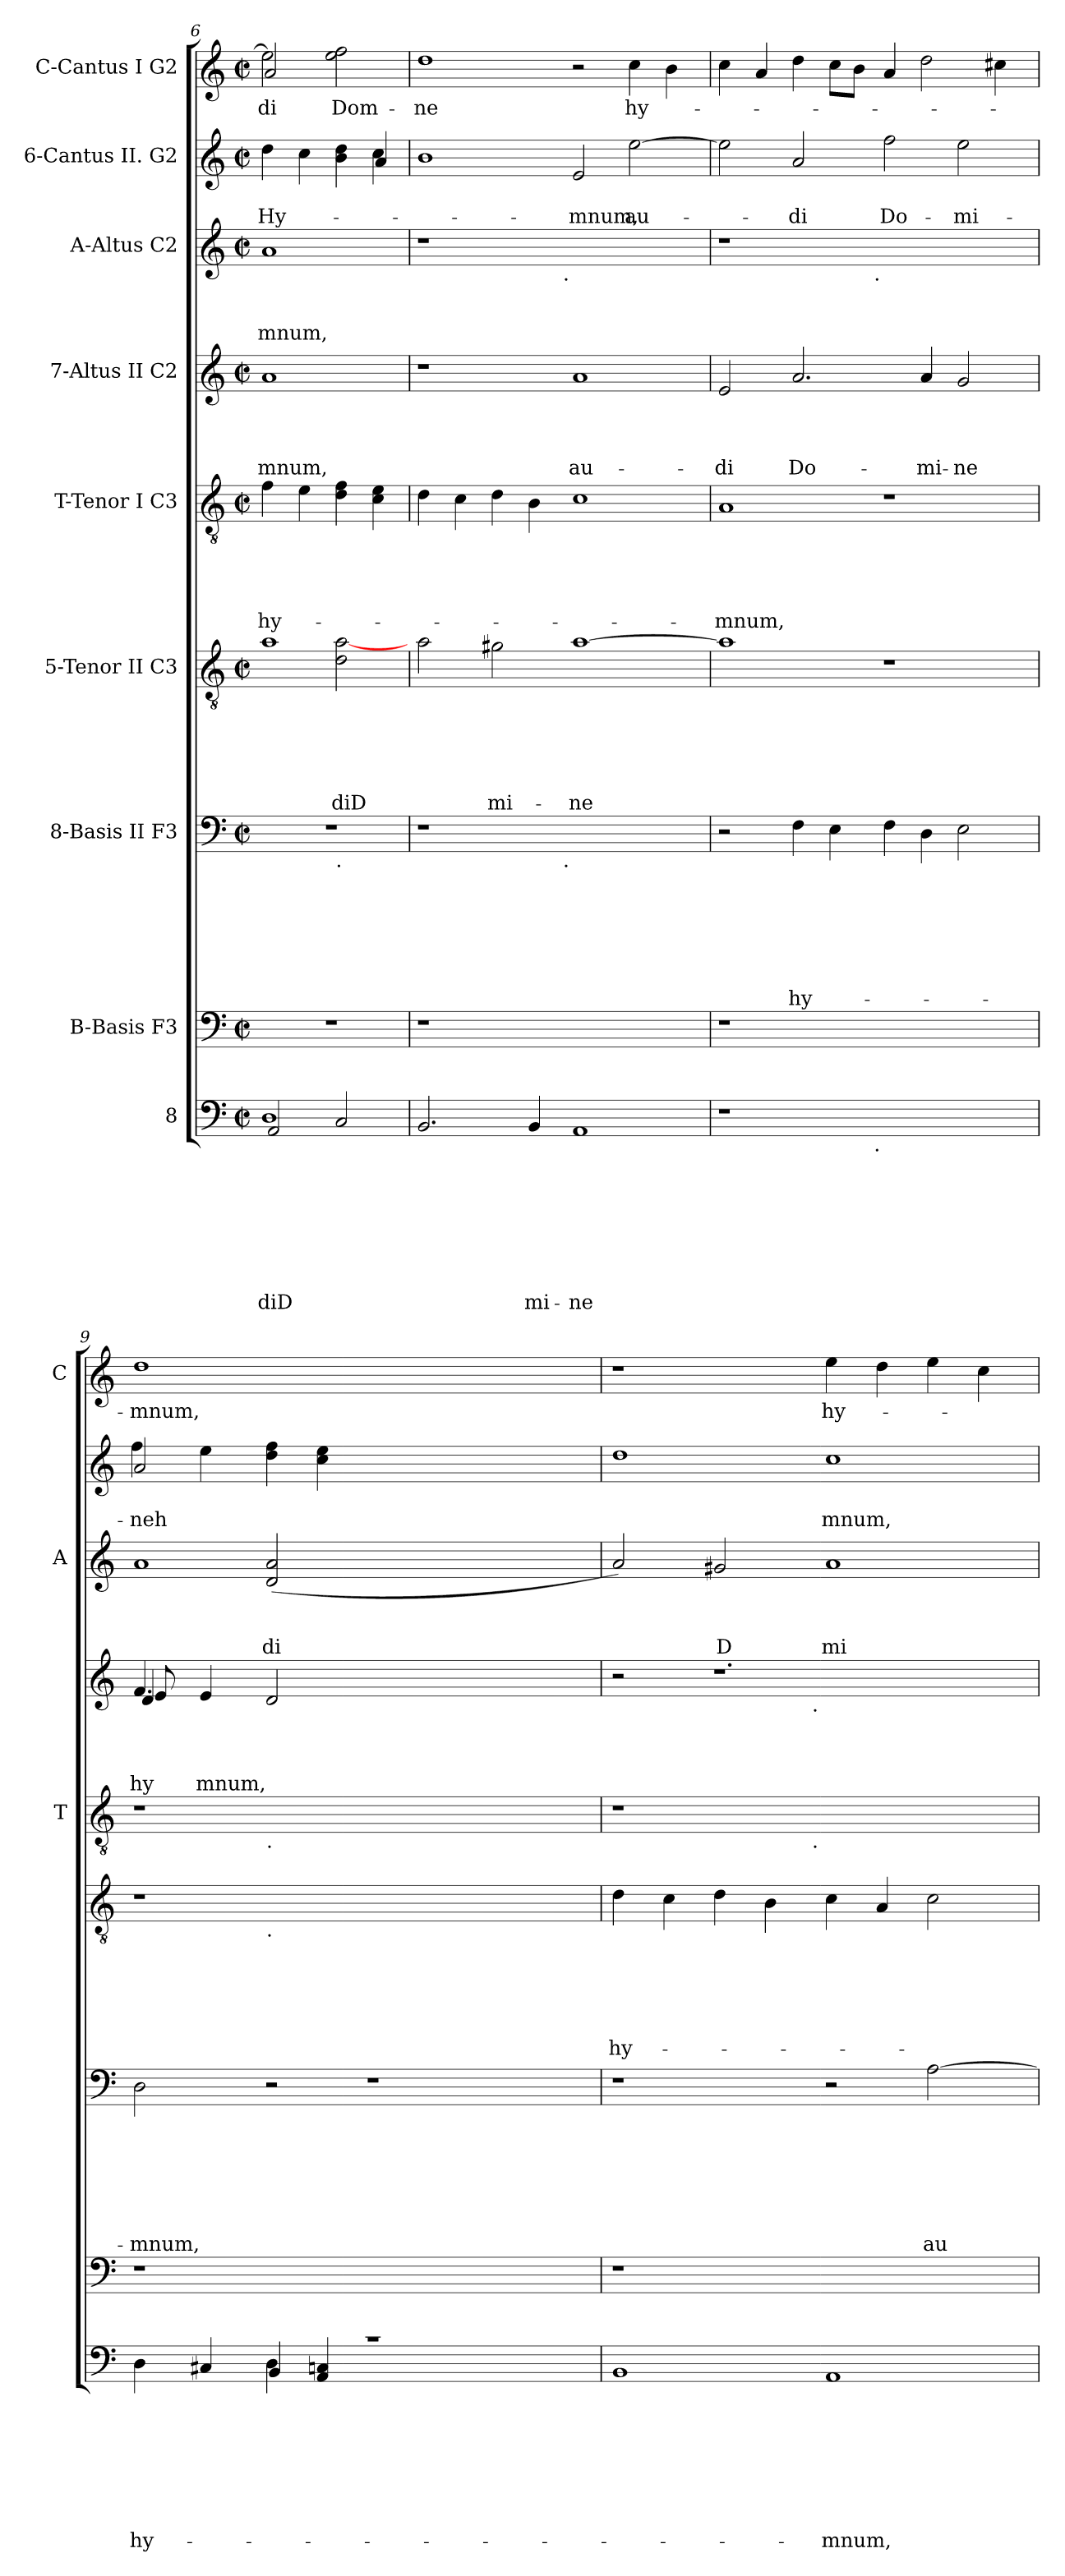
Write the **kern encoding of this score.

**kern	**text	**text	**text	**text	**text	**text	**text	**text	**kern	**kern	**text	**text	**text	**text	**text	**text	**text	**kern	**text	**text	**text	**text	**text	**text	**kern	**text	**text	**text	**text	**text	**kern	**text	**text	**text	**text	**kern	**text	**text	**text	**kern	**text	**text	**kern	**text
*part9	*part9	*part9	*part9	*part9	*part9	*part9	*part9	*part9	*part8	*part7	*part7	*part7	*part7	*part7	*part7	*part7	*part7	*part6	*part6	*part6	*part6	*part6	*part6	*part6	*part5	*part5	*part5	*part5	*part5	*part5	*part4	*part4	*part4	*part4	*part4	*part3	*part3	*part3	*part3	*part2	*part2	*part2	*part1	*part1
*staff9	*staff9	*staff9	*staff9	*staff9	*staff9	*staff9	*staff9	*staff9	*staff8	*staff7	*staff7	*staff7	*staff7	*staff7	*staff7	*staff7	*staff7	*staff6	*staff6	*staff6	*staff6	*staff6	*staff6	*staff6	*staff5	*staff5	*staff5	*staff5	*staff5	*staff5	*staff4	*staff4	*staff4	*staff4	*staff4	*staff3	*staff3	*staff3	*staff3	*staff2	*staff2	*staff2	*staff1	*staff1
*I"8	*	*	*	*	*	*	*	*	*I"B-Basis F3	*I"8-Basis II F3	*	*	*	*	*	*	*	*I"5-Tenor II C3	*	*	*	*	*	*	*I"T-Tenor I C3	*	*	*	*	*	*I"7-Altus II C2	*	*	*	*	*I"A-Altus C2	*	*	*	*I"6-Cantus II. G2	*	*	*I"C-Cantus I G2	*
*	*	*	*	*	*	*	*	*	*	*	*	*	*	*	*	*	*	*	*	*	*	*	*	*	*I'T	*	*	*	*	*	*	*	*	*	*	*I'A	*	*	*	*	*	*	*I'C	*
!!LO:PB:g=z
*clefF4	*	*	*	*	*	*	*	*	*clefF4	*clefF4	*	*	*	*	*	*	*	*clefGv2	*	*	*	*	*	*	*clefGv2	*	*	*	*	*	*clefG2	*	*	*	*	*clefG2	*	*	*	*clefG2	*	*	*clefG2	*
*k[]	*	*	*	*	*	*	*	*	*k[]	*k[]	*	*	*	*	*	*	*	*k[]	*	*	*	*	*	*	*k[]	*	*	*	*	*	*k[]	*	*	*	*	*k[]	*	*	*	*k[]	*	*	*k[]	*
*C:	*	*	*	*	*	*	*	*	*C:	*C:	*	*	*	*	*	*	*	*C:	*	*	*	*	*	*	*C:	*	*	*	*	*	*C:	*	*	*	*	*C:	*	*	*	*C:	*	*	*C:	*
*M2/2	*	*	*	*	*	*	*	*	*M2/2	*M2/2	*	*	*	*	*	*	*	*M2/2	*	*	*	*	*	*	*M2/2	*	*	*	*	*	*M2/2	*	*	*	*	*M2/2	*	*	*	*M2/2	*	*	*M2/2	*
*met(c|)	*	*	*	*	*	*	*	*	*met(c|)	*met(c|)	*	*	*	*	*	*	*	*met(c|)	*	*	*	*	*	*	*met(c|)	*	*	*	*	*	*met(c|)	*	*	*	*	*met(c|)	*	*	*	*met(c|)	*	*	*met(c|)	*
=6	=6	=6	=6	=6	=6	=6	=6	=6	=6	=6	=6	=6	=6	=6	=6	=6	=6	=6	=6	=6	=6	=6	=6	=6	=6	=6	=6	=6	=6	=6	=6	=6	=6	=6	=6	=6	=6	=6	=6	=6	=6	=6	=6	=6
*^	*	*	*	*	*	*	*	*	*	*	*	*	*	*	*	*	*	*	*	*	*	*	*	*	*	*	*	*	*	*	*	*	*	*	*	*	*	*	*	*	*	*	*	*
!	!	!	!	!	!	!	!	!	!LO:LY:b	!	!	!	!	!	!	!	!	!	!	!	!	!	!	!	!	!	!	!	!	!	!LO:LY:b	!	!	!	!	!LO:LY:b	!	!	!	!LO:LY:b	!	!	!LO:LY:b	!	!LO:LY:b
*	*	*	*	*	*	*	*	*	*	*	*^	*	*	*	*	*	*	*	*^	*	*	*	*	*	*	*	*	*	*	*	*	*	*	*	*	*	*	*	*	*	*^	*	*	*^	*
1D	2AA/	.	.	.	.	.	.	.	diD	1r	1r	2ryy	.	.	.	.	.	.	.	1a	2ryy	.	.	.	.	.	.	4f\	.	.	.	.	hy-	1a	.	.	.	-mnum,	1a	.	.	-mnum,	4dd\	2.ryy	.	Hy-	2ee\]	2a/	-di
.	.	.	.	.	.	.	.	.	.	.	.	.	.	.	.	.	.	.	.	.	.	.	.	.	.	.	.	4e\	.	.	.	.	.	.	.	.	.	.	.	.	.	.	4cc\	.	.	.	.	.	.
!	!	!	!	!	!	!	!	!	!	!	!	!LO:TX:b:t=.	!	!	!	!	!	!	!	!	!	!	!	!	!	!	!	!	!	!	!	!	!	!	!	!	!	!	!	!	!	!	!	!	!	!	!	!	!
!	!	!	!	!	!	!	!	!	!	!	!	!	!	!	!	!	!	!	!	!	!	!	!	!	!	!	!LO:LY:b	!	!	!	!	!	!	!	!	!	!	!	!	!	!	!	!	!	!	!	!	!	!LO:LY:b
.	2C/	.	.	.	.	.	.	.	.	.	.	2ryy	.	.	.	.	.	.	.	.	2d\ [>2a\	.	.	.	.	.	diD	4d\ 4f\	.	.	.	.	.	.	.	.	.	.	.	.	.	.	4b\ 4dd\	.	.	.	2ee\ 2ff\	2ryy	-Dom-
.	.	.	.	.	.	.	.	.	.	.	.	.	.	.	.	.	.	.	.	.	.	.	.	.	.	.	.	4c\ 4e\	.	.	.	.	.	.	.	.	.	.	.	.	.	.	4cc\	4a/	.	.	.	.	.
*v	*v	*	*	*	*	*	*	*	*	*	*	*	*	*	*	*	*	*	*	*v	*v	*	*	*	*	*	*	*	*	*	*	*	*	*	*	*	*	*	*	*	*	*	*	*	*	*	*v	*v	*
=7	=7	=7	=7	=7	=7	=7	=7	=7	=7	=7	=7	=7	=7	=7	=7	=7	=7	=7	=7	=7	=7	=7	=7	=7	=7	=7	=7	=7	=7	=7	=7	=7	=7	=7	=7	=7	=7	=7	=7	=7	=7	=7	=7	=7	=7	=7
!	!	!	!	!	!	!	!	!	!	!	!	!	!	!	!	!	!	!	!	!	!	!	!	!	!	!	!	!	!	!	!	!	!	!	!	!	!	!	!	!	!	!	!	!	!	!LO:LY:b
*	*	*	*	*	*	*	*	*	*	*	*	*	*	*	*	*	*	*	*	*	*	*	*	*	*	*	*	*	*	*	*	*	*	*	*	*	*^	*	*	*	*v	*v	*	*	*	*
2.BB/	.	.	.	.	.	.	.	.	1r	1r	2ryy	.	.	.	.	.	.	.	2a\	.	.	.	.	.	.	4d\	.	.	.	.	.	1r	.	.	.	.	1r	2ryy	.	.	.	1b	.	.	1dd	ne
.	.	.	.	.	.	.	.	.	.	.	.	.	.	.	.	.	.	.	.	.	.	.	.	.	.	4c\	.	.	.	.	.	.	.	.	.	.	.	.	.	.	.	.	.	.	.	.
!	!	!	!	!	!	!	!	!	!	!	!	!	!	!	!	!	!	!	!	!	!	!	!	!	!LO:LY:b	!	!	!	!	!	!	!	!	!	!	!	!	!	!	!	!	!	!	!	!	!
.	.	.	.	.	.	.	.	.	.	.	4...ryy	.	.	.	.	.	.	.	2g#X\	.	.	.	.	.	mi-	4d\	.	.	.	.	.	.	.	.	.	.	.	4...ryy	.	.	.	.	.	.	.	.
!	!	!	!	!	!	!	!	!LO:LY:b	!	!	!	!	!	!	!	!	!	!	!	!	!	!	!	!	!	!	!	!	!	!	!	!	!	!	!	!	!	!	!	!	!	!	!	!	!	!
4BB/	.	.	.	.	.	.	.	mi-	.	.	.	.	.	.	.	.	.	.	.	.	.	.	.	.	.	4B\	.	.	.	.	.	.	.	.	.	.	.	.	.	.	.	.	.	.	.	.
!	!	!	!	!	!	!	!	!	!	!	!	!	!	!	!	!	!	!	!	!	!	!	!	!	!	!	!	!	!	!	!	!	!	!	!	!	!	!LO:TX:b:t=.	!	!	!	!	!	!	!	!
!	!	!	!	!	!	!	!	!	!	!	!LO:TX:b:t=.	!	!	!	!	!	!	!	!	!	!	!	!	!	!	!	!	!	!	!	!	!	!	!	!	!	!	!	!	!	!	!	!	!	!	!
.	.	.	.	.	.	.	.	.	.	.	1ryy	.	.	.	.	.	.	.	.	.	.	.	.	.	.	.	.	.	.	.	.	.	.	.	.	.	.	1ryy	.	.	.	.	.	.	.	.
!	!	!	!	!	!	!	!	!LO:LY:b	!	!	!	!	!	!	!	!	!	!	!	!	!	!	!	!	!LO:LY:b	!	!	!	!	!	!	!	!	!	!	!LO:LY:b	!	!	!	!	!	!	!	!LO:LY:b	!	!
1AA	.	.	.	.	.	.	.	-ne	1ryy	1ryy	.	.	.	.	.	.	.	.	[>1a	.	.	.	.	.	-ne	1c	.	.	.	.	.	1a	.	.	.	au-	1ryy	.	.	.	.	2e/	.	-mnum,	2r	.
!	!	!	!	!	!	!	!	!	!	!	!	!	!	!	!	!	!	!	!	!	!	!	!	!	!	!	!	!	!	!	!	!	!	!	!	!	!	!	!	!	!	!	!	!LO:LY:b	!	!LO:LY:b
.	.	.	.	.	.	.	.	.	.	.	.	.	.	.	.	.	.	.	.	.	.	.	.	.	.	.	.	.	.	.	.	.	.	.	.	.	.	.	.	.	.	[>2ee\	.	au-	4cc\	hy-
.	.	.	.	.	.	.	.	.	.	.	.	.	.	.	.	.	.	.	.	.	.	.	.	.	.	.	.	.	.	.	.	.	.	.	.	.	.	.	.	.	.	.	.	.	4b\	.
.	.	.	.	.	.	.	.	.	.	.	32ryy	.	.	.	.	.	.	.	.	.	.	.	.	.	.	.	.	.	.	.	.	.	.	.	.	.	.	32ryy	.	.	.	.	.	.	.	.
=8	=8	=8	=8	=8	=8	=8	=8	=8	=8	=8	=8	=8	=8	=8	=8	=8	=8	=8	=8	=8	=8	=8	=8	=8	=8	=8	=8	=8	=8	=8	=8	=8	=8	=8	=8	=8	=8	=8	=8	=8	=8	=8	=8	=8	=8	=8
!	!	!	!	!	!	!	!	!	!	!	!	!	!	!	!	!	!	!	!	!	!	!	!	!	!	!	!	!	!	!	!LO:LY:b	!	!	!	!	!LO:LY:b	!	!	!	!	!	!	!	!	!	!
*^	*	*	*	*	*	*	*	*	*	*v	*v	*	*	*	*	*	*	*	*	*	*	*	*	*	*	*	*	*	*	*	*	*	*	*	*	*	*	*	*	*	*	*	*	*	*	*
1r	2ryy	.	.	.	.	.	.	.	.	1r	2r	.	.	.	.	.	.	.	1a]	.	.	.	.	.	.	1A	.	.	.	.	-mnum,	2e/	.	.	.	-di	1r	2ryy	.	.	.	2ee\]	.	.	4cc\	.
.	.	.	.	.	.	.	.	.	.	.	.	.	.	.	.	.	.	.	.	.	.	.	.	.	.	.	.	.	.	.	.	.	.	.	.	.	.	.	.	.	.	.	.	.	4a/	.
!	!	!	!	!	!	!	!	!	!	!	!	!	!	!	!	!	!	!LO:LY:b	!	!	!	!	!	!	!	!	!	!	!	!	!	!	!	!	!	!LO:LY:b	!	!	!	!	!	!	!	!LO:LY:b	!	!
.	4...ryy	.	.	.	.	.	.	.	.	.	4F\	.	.	.	.	.	.	hy-	.	.	.	.	.	.	.	.	.	.	.	.	.	2.a/	.	.	.	Do-	.	4...ryy	.	.	.	2a/	.	-di	4dd\	.
.	.	.	.	.	.	.	.	.	.	.	4E\	.	.	.	.	.	.	.	.	.	.	.	.	.	.	.	.	.	.	.	.	.	.	.	.	.	.	.	.	.	.	.	.	.	8cc\L	.
.	.	.	.	.	.	.	.	.	.	.	.	.	.	.	.	.	.	.	.	.	.	.	.	.	.	.	.	.	.	.	.	.	.	.	.	.	.	.	.	.	.	.	.	.	8b\J	.
!	!	!	!	!	!	!	!	!	!	!	!	!	!	!	!	!	!	!	!	!	!	!	!	!	!	!	!	!	!	!	!	!	!	!	!	!	!	!LO:TX:b:t=.	!	!	!	!	!	!	!	!
!	!LO:TX:b:t=.	!	!	!	!	!	!	!	!	!	!	!	!	!	!	!	!	!	!	!	!	!	!	!	!	!	!	!	!	!	!	!	!	!	!	!	!	!	!	!	!	!	!	!	!	!
.	1ryy	.	.	.	.	.	.	.	.	.	.	.	.	.	.	.	.	.	.	.	.	.	.	.	.	.	.	.	.	.	.	.	.	.	.	.	.	1ryy	.	.	.	.	.	.	.	.
!	!	!	!	!	!	!	!	!	!	!	!	!	!	!	!	!	!	!	!	!	!	!	!	!	!	!	!	!	!	!	!	!	!	!	!	!	!	!	!	!	!	!	!	!LO:LY:b	!	!
1ryy	.	.	.	.	.	.	.	.	.	1ryy	4F\	.	.	.	.	.	.	.	1r	.	.	.	.	.	.	1r	.	.	.	.	.	.	.	.	.	.	1ryy	.	.	.	.	2ff\	.	Do-	4a/	.
!	!	!	!	!	!	!	!	!	!	!	!	!	!	!	!	!	!	!	!	!	!	!	!	!	!	!	!	!	!	!	!	!	!	!	!	!LO:LY:b	!	!	!	!	!	!	!	!	!	!
.	.	.	.	.	.	.	.	.	.	.	4D\	.	.	.	.	.	.	.	.	.	.	.	.	.	.	.	.	.	.	.	.	4a/	.	.	.	-mi-	.	.	.	.	.	.	.	.	2dd\	.
!	!	!	!	!	!	!	!	!	!	!	!	!	!	!	!	!	!	!	!	!	!	!	!	!	!	!	!	!	!	!	!	!	!	!	!	!LO:LY:b	!	!	!	!	!	!	!	!LO:LY:b	!	!
.	.	.	.	.	.	.	.	.	.	.	2E\	.	.	.	.	.	.	.	.	.	.	.	.	.	.	.	.	.	.	.	.	2g/	.	.	.	-ne	.	.	.	.	.	2ee\	.	-mi-	.	.
.	.	.	.	.	.	.	.	.	.	.	.	.	.	.	.	.	.	.	.	.	.	.	.	.	.	.	.	.	.	.	.	.	.	.	.	.	.	.	.	.	.	.	.	.	4cc#X\	.
.	32ryy	.	.	.	.	.	.	.	.	.	.	.	.	.	.	.	.	.	.	.	.	.	.	.	.	.	.	.	.	.	.	.	.	.	.	.	.	32ryy	.	.	.	.	.	.	.	.
=9	=9	=9	=9	=9	=9	=9	=9	=9	=9	=9	=9	=9	=9	=9	=9	=9	=9	=9	=9	=9	=9	=9	=9	=9	=9	=9	=9	=9	=9	=9	=9	=9	=9	=9	=9	=9	=9	=9	=9	=9	=9	=9	=9	=9	=9	=9
!	!	!	!	!	!	!	!	!	!LO:LY:b	!	!	!	!	!	!	!	!	!LO:LY:b	!	!	!	!	!	!	!	!	!	!	!	!	!	!	!	!	!	!LO:LY:b	!	!	!	!	!	!	!	!LO:LY:b	!	!LO:LY:b
*	*	*	*	*	*	*	*	*	*	*	*	*	*	*	*	*	*	*	*^	*	*	*	*	*	*	*^	*	*	*	*	*	*^	*	*	*	*	*	*	*	*	*	*^	*	*	*	*
*	*	*	*	*	*	*	*	*	*	*	*	*	*	*	*	*	*	*	*	*	*	*	*	*	*	*	*	*	*	*	*	*	*	*	*^	*	*	*	*	*	*	*	*	*	*	*	*	*	*	*
4D\	2ryy	.	.	.	.	.	.	.	hy-	1r	2D\	.	.	.	.	.	.	-mnum,	1r	2ryy	.	.	.	.	.	.	1r	2ryy	.	.	.	.	.	4.f/	4d/	8e/	.	.	.	hy-	1a	2ryy	.	.	.	2a/	4ff\	.	-neh	1dd	-mnum,
.	.	.	.	.	.	.	.	.	.	.	.	.	.	.	.	.	.	.	.	.	.	.	.	.	.	.	.	.	.	.	.	.	.	.	.	8ryy	.	.	.	.	.	.	.	.	.	.	.	.	.	.	.
!	!	!	!	!	!	!	!	!	!	!	!	!	!	!	!	!	!	!	!	!	!	!	!	!	!	!	!	!	!	!	!	!	!	!	!	!	!	!	!	!LO:LY:b	!	!	!	!	!	!	!	!	!	!	!
4C#X/	.	.	.	.	.	.	.	.	.	.	.	.	.	.	.	.	.	.	.	.	.	.	.	.	.	.	.	.	.	.	.	.	.	.	1ryy	4e/	.	.	.	-mnum,	.	.	.	.	.	.	4ee\	.	.	.	.
.	.	.	.	.	.	.	.	.	.	.	.	.	.	.	.	.	.	.	.	.	.	.	.	.	.	.	.	.	.	.	.	.	.	1ryy	.	.	.	.	.	.	.	.	.	.	.	.	.	.	.	.	.
!	!	!	!	!	!	!	!	!	!	!	!	!	!	!	!	!	!	!	!	!	!	!	!	!	!	!	!	!LO:TX:b:t=.	!	!	!	!	!	!	!	!	!	!	!	!	!	!	!	!	!	!	!	!	!	!	!
!	!	!	!	!	!	!	!	!	!	!	!	!	!	!	!	!	!	!	!	!LO:TX:b:t=.	!	!	!	!	!	!	!	!	!	!	!	!	!	!	!	!	!	!	!	!	!	!	!	!	!	!	!	!	!	!	!
!	!	!	!	!	!	!	!	!	!	!	!	!	!	!	!	!	!	!	!	!	!	!	!	!	!	!	!	!	!	!	!	!	!	!	!	!	!	!	!	!	!	!	!	!	!LO:LY:b	!	!	!	!	!	!
4D\	4BB/	.	.	.	.	.	.	.	.	.	2r	.	.	.	.	.	.	.	.	1.ryy	.	.	.	.	.	.	.	1.ryy	.	.	.	.	.	.	.	2d/	.	.	.	.	.	(<2d/ 2a/	.	.	di	1ryy	4dd\ 4ff\	.	.	.	.
4AA/ 4Cn/	1ryy	.	.	.	.	.	.	.	.	.	.	.	.	.	.	.	.	.	.	.	.	.	.	.	.	.	.	.	.	.	.	.	.	.	.	.	.	.	.	.	.	.	.	.	.	.	4cc\ 4ee\	.	.	.	.
1rc	.	.	.	.	.	.	.	.	.	1ryy	1r	.	.	.	.	.	.	.	1ryy	.	.	.	.	.	.	.	1ryy	.	.	.	.	.	.	.	.	1ryy	.	.	.	.	1ryy	1ryy	.	.	.	.	1ryy	.	.	1ryy	.
.	.	.	.	.	.	.	.	.	.	.	.	.	.	.	.	.	.	.	.	.	.	.	.	.	.	.	.	.	.	.	.	.	.	.	2.ryy	.	.	.	.	.	.	.	.	.	.	.	.	.	.	.	.
.	.	.	.	.	.	.	.	.	.	.	.	.	.	.	.	.	.	.	.	.	.	.	.	.	.	.	.	.	.	.	.	.	.	2ryy	.	.	.	.	.	.	.	.	.	.	.	.	.	.	.	.	.
.	.	.	.	.	.	.	.	.	.	.	.	.	.	.	.	.	.	.	.	.	.	.	.	.	.	.	.	.	.	.	.	.	.	.	.	.	.	.	.	.	.	.	.	.	.	2ryy	.	.	.	.	.
.	4ryy	.	.	.	.	.	.	.	.	.	.	.	.	.	.	.	.	.	.	.	.	.	.	.	.	.	.	.	.	.	.	.	.	.	.	.	.	.	.	.	.	.	.	.	.	.	.	.	.	.	.
.	.	.	.	.	.	.	.	.	.	.	.	.	.	.	.	.	.	.	.	.	.	.	.	.	.	.	.	.	.	.	.	.	.	8ryy	.	.	.	.	.	.	.	.	.	.	.	.	.	.	.	.	.
*	*	*	*	*	*	*	*	*	*	*	*	*	*	*	*	*	*	*	*	*	*	*	*	*	*	*	*	*	*	*	*	*	*	*v	*v	*v	*	*	*	*	*	*	*	*	*	*v	*v	*	*	*	*
*v	*v	*	*	*	*	*	*	*	*	*	*	*	*	*	*	*	*	*	*	*	*	*	*	*	*	*	*	*	*	*	*	*	*	*	*	*	*	*	*v	*v	*	*	*	*	*	*	*	*
=10	=10	=10	=10	=10	=10	=10	=10	=10	=10	=10	=10	=10	=10	=10	=10	=10	=10	=10	=10	=10	=10	=10	=10	=10	=10	=10	=10	=10	=10	=10	=10	=10	=10	=10	=10	=10	=10	=10	=10	=10	=10	=10	=10	=10	=10	=10
!	!	!	!	!	!	!	!	!	!	!	!	!	!	!	!	!	!	!	!	!	!	!	!	!	!LO:LY:b	!	!	!	!	!	!	!	!	!	!	!	!	!	!	!	!	!	!	!	!	!
*	*	*	*	*	*	*	*	*	*	*	*	*	*	*	*	*	*	*v	*v	*	*	*	*	*	*	*	*	*	*	*	*	*	*^	*	*	*	*	*	*	*	*	*	*	*	*	*
1BB	.	.	.	.	.	.	.	.	1r	1r	.	.	.	.	.	.	.	4d\	.	.	.	.	.	hy-	1r	2ryy	.	.	.	.	.	2r	2ryy	.	.	.	.	2a/)	.	.	.	1dd	.	.	1r	.
.	.	.	.	.	.	.	.	.	.	.	.	.	.	.	.	.	.	4c\	.	.	.	.	.	.	.	.	.	.	.	.	.	.	.	.	.	.	.	.	.	.	.	.	.	.	.	.
!	!	!	!	!	!	!	!	!	!	!	!	!	!	!	!	!	!	!	!	!	!	!	!	!	!	!	!	!	!	!	!	!	!	!	!	!	!	!	!	!	!LO:LY:b	!	!	!	!	!
.	.	.	.	.	.	.	.	.	.	.	.	.	.	.	.	.	.	4d\	.	.	.	.	.	.	.	4...ryy	.	.	.	.	.	1.r	4...ryy	.	.	.	.	2g#X/	.	.	D	.	.	.	.	.
.	.	.	.	.	.	.	.	.	.	.	.	.	.	.	.	.	.	4B\	.	.	.	.	.	.	.	.	.	.	.	.	.	.	.	.	.	.	.	.	.	.	.	.	.	.	.	.
!	!	!	!	!	!	!	!	!	!	!	!	!	!	!	!	!	!	!	!	!	!	!	!	!	!	!	!	!	!	!	!	!	!LO:TX:b:t=.	!	!	!	!	!	!	!	!	!	!	!	!	!
!	!	!	!	!	!	!	!	!	!	!	!	!	!	!	!	!	!	!	!	!	!	!	!	!	!	!LO:TX:b:t=.	!	!	!	!	!	!	!	!	!	!	!	!	!	!	!	!	!	!	!	!
.	.	.	.	.	.	.	.	.	.	.	.	.	.	.	.	.	.	.	.	.	.	.	.	.	.	1ryy	.	.	.	.	.	.	1ryy	.	.	.	.	.	.	.	.	.	.	.	.	.
!	!	!	!	!	!	!	!	!LO:LY:b	!	!	!	!	!	!	!	!	!	!	!	!	!	!	!	!	!	!	!	!	!	!	!	!	!	!	!	!	!	!	!	!	!LO:LY:b	!	!	!LO:LY:b	!	!LO:LY:b
1AA	.	.	.	.	.	.	.	-mnum,	1ryy	2r	.	.	.	.	.	.	.	4c\	.	.	.	.	.	.	1ryy	.	.	.	.	.	.	.	.	.	.	.	.	1a	.	.	mi-	1cc	.	mnum,	4ee\	hy-
.	.	.	.	.	.	.	.	.	.	.	.	.	.	.	.	.	.	4A/	.	.	.	.	.	.	.	.	.	.	.	.	.	.	.	.	.	.	.	.	.	.	.	.	.	.	4dd\	.
!	!	!	!	!	!	!	!	!	!	!	!	!	!	!	!	!	!LO:LY:b	!	!	!	!	!	!	!	!	!	!	!	!	!	!	!	!	!	!	!	!	!	!	!	!	!	!	!	!	!
.	.	.	.	.	.	.	.	.	.	[>2A\	.	.	.	.	.	.	au-	2c\	.	.	.	.	.	.	.	.	.	.	.	.	.	.	.	.	.	.	.	.	.	.	.	.	.	.	4ee\	.
.	.	.	.	.	.	.	.	.	.	.	.	.	.	.	.	.	.	.	.	.	.	.	.	.	.	.	.	.	.	.	.	.	.	.	.	.	.	.	.	.	.	.	.	.	4cc\	.
.	.	.	.	.	.	.	.	.	.	.	.	.	.	.	.	.	.	.	.	.	.	.	.	.	.	32ryy	.	.	.	.	.	.	32ryy	.	.	.	.	.	.	.	.	.	.	.	.	.
*	*	*	*	*	*	*	*	*	*	*	*	*	*	*	*	*	*	*	*	*	*	*	*	*	*v	*v	*	*	*	*	*	*	*	*	*	*	*	*	*	*	*	*	*	*	*	*
*	*	*	*	*	*	*	*	*	*	*	*	*	*	*	*	*	*	*	*	*	*	*	*	*	*	*	*	*	*	*	*v	*v	*	*	*	*	*	*	*	*	*	*	*	*	*
=	=	=	=	=	=	=	=	=	=	=	=	=	=	=	=	=	=	=	=	=	=	=	=	=	=	=	=	=	=	=	=	=	=	=	=	=	=	=	=	=	=	=	=	=
*-	*-	*-	*-	*-	*-	*-	*-	*-	*-	*-	*-	*-	*-	*-	*-	*-	*-	*-	*-	*-	*-	*-	*-	*-	*-	*-	*-	*-	*-	*-	*-	*-	*-	*-	*-	*-	*-	*-	*-	*-	*-	*-	*-	*-
